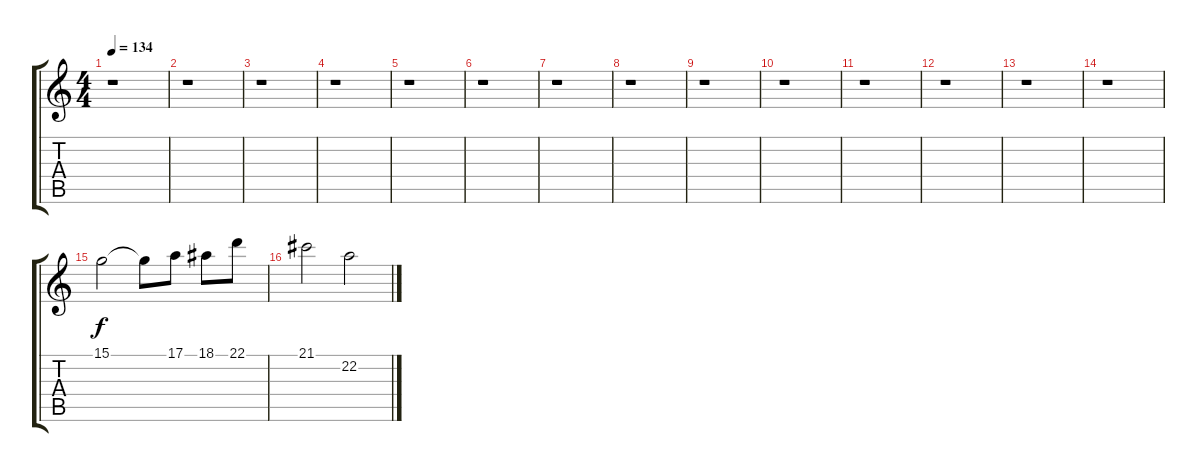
\track "" {instrument shakuhachi}
\staff {score tabs}
\tuning (E4 B3 G3 D3 A2 E2) {hide}
\ts (4 4)
\tempo 134
\clef g2
\ks c
r.1{dy f} |
r.1 |
r.1 |
r.1 |
r.1 |
r.1 |
r.1 |
r.1 |
r.1 |
r.1 |
r.1 |
r.1 |
r.1 |
r.1 |
15.1.2{volume 11} 15.1{t}.8 17.1.8 18.1.8 22.1.8 |
21.1.2 22.2.2
